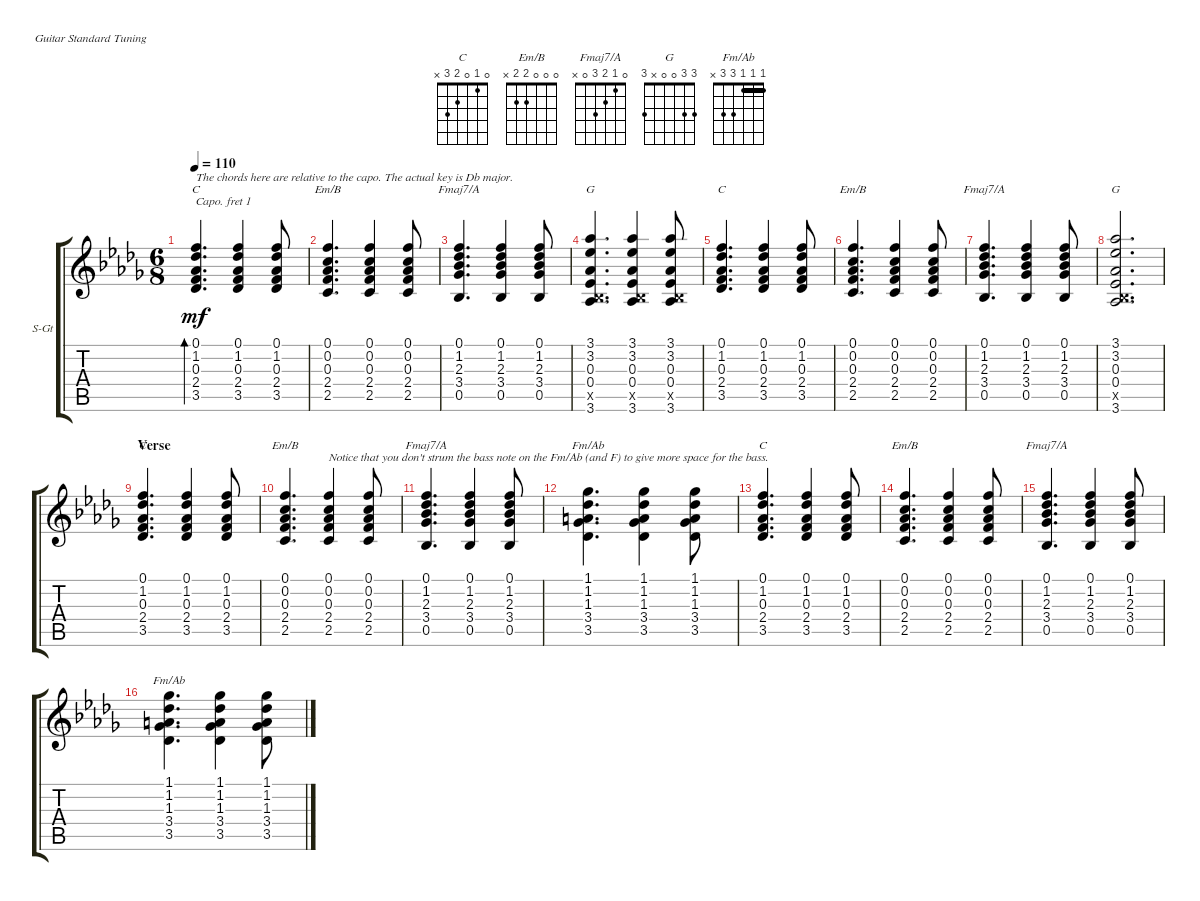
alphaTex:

\defaultSystemsLayout 4
\bracketExtendMode groupsimilarinstruments
\firstSystemTrackNameOrientation horizontal
\otherSystemsTrackNameOrientation horizontal
\track ("Steel Guitar" "S-Gt") {instrument acousticguitarsteel}
\staff {score tabs}
\capo 1
\tuning (E4 B3 G3 D3 A2 E2)
\chord ("C" 0 1 0 2 3 x)
\chord ("Em/B" 0 0 0 2 2 x)
\chord ("Fmaj7/A" 0 1 2 3 0 x)
\chord ("G" 3 3 0 0 x 3)
\chord ("Fm/Ab" 1 1 1 3 3 x) {barre (1 1)}
\ts (6 8)
\tempo 110
\clef g2
\ks db
(3.5 2.4 0.3 1.2 0.1).4{d bd 117 ch "C" txt "The chords here are relative to the capo. The actual key is Db major." dy mf instrument acousticguitarsteel} (3.5 2.4 0.3 1.2 0.1).4 (3.5 2.4 0.3 1.2 0.1).8 |
(2.5 2.4 0.3 0.2 0.1).4{d ch "Em/B"} (2.5 2.4 0.3 0.2 0.1).4 (2.5 2.4 0.3 0.2 0.1).8 |
(0.5 3.4 2.3 1.2 0.1).4{d ch "Fmaj7/A"} (0.5 3.4 2.3 1.2 0.1).4 (0.5 3.4 2.3 1.2 0.1).8 |
(3.6 0.5{x} 0.4 0.3 3.2 3.1).4{d ch "G"} (3.6 0.5{x} 0.4 0.3 3.2 3.1).4 (3.6 0.5{x} 0.4 0.3 3.2 3.1).8 |
(3.5 2.4 0.3 1.2 0.1).4{d ch "C"} (3.5 2.4 0.3 1.2 0.1).4 (3.5 2.4 0.3 1.2 0.1).8 |
(2.5 2.4 0.3 0.2 0.1).4{d ch "Em/B"} (2.5 2.4 0.3 0.2 0.1).4 (2.5 2.4 0.3 0.2 0.1).8 |
(0.5 3.4 2.3 1.2 0.1).4{d ch "Fmaj7/A"} (0.5 3.4 2.3 1.2 0.1).4 (0.5 3.4 2.3 1.2 0.1).8 |
(3.6 0.5{x} 0.4 0.3 3.2 3.1).2{d ch "G"} |
\section ("" "Verse")
(3.5 2.4 0.3 1.2 0.1).4{d ch "C"} (3.5 2.4 0.3 1.2 0.1).4 (3.5 2.4 0.3 1.2 0.1).8 |
(2.5 2.4 0.3 0.2 0.1).4{d ch "Em/B"} (2.5 2.4 0.3 0.2 0.1).4{txt "Notice that you don't strum the bass note on the Fm/Ab (and F) to give more space for the bass."} (2.5 2.4 0.3 0.2 0.1).8 |
(0.5 3.4 2.3 1.2 0.1).4{d ch "Fmaj7/A"} (0.5 3.4 2.3 1.2 0.1).4 (0.5 3.4 2.3 1.2 0.1).8 |
(3.5 3.4 1.3 1.2 1.1).4{d ch "Fm/Ab"} (3.5 3.4 1.3 1.2 1.1).4 (3.5 3.4 1.3 1.2 1.1).8 |
(3.5 2.4 0.3 1.2 0.1).4{d ch "C"} (3.5 2.4 0.3 1.2 0.1).4 (3.5 2.4 0.3 1.2 0.1).8 |
(2.5 2.4 0.3 0.2 0.1).4{d ch "Em/B"} (2.5 2.4 0.3 0.2 0.1).4 (2.5 2.4 0.3 0.2 0.1).8 |
(0.5 3.4 2.3 1.2 0.1).4{d ch "Fmaj7/A"} (0.5 3.4 2.3 1.2 0.1).4 (0.5 3.4 2.3 1.2 0.1).8 |
(3.5 3.4 1.3 1.2 1.1).4{d ch "Fm/Ab"} (3.5 3.4 1.3 1.2 1.1).4 (3.5 3.4 1.3 1.2 1.1).8
